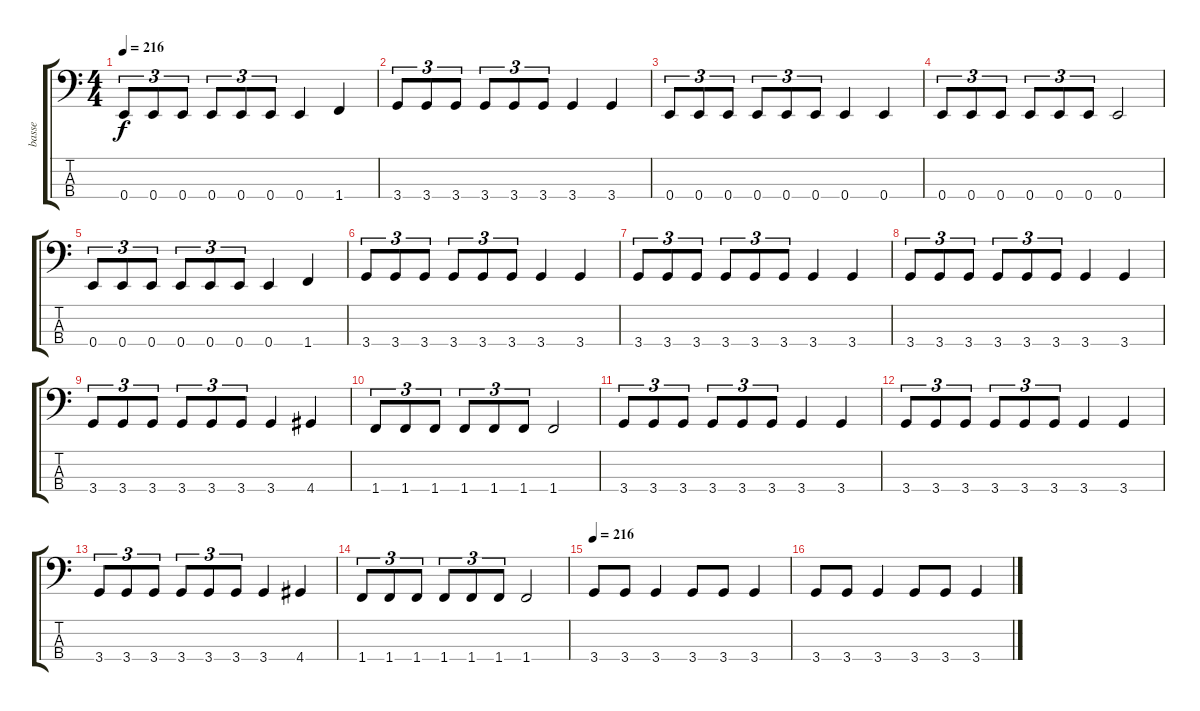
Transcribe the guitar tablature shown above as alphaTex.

\track ("basse" "basse") {instrument electricbasspick}
\staff {score tabs}
\tuning (G2 D2 A1 E1) {hide}
\ts (4 4)
\tempo 216
\clef f4
\ks c
0.4.8{tu (3 2) dy f} 0.4.8{tu (3 2)} 0.4.8{tu (3 2)} 0.4.8{tu (3 2)} 0.4.8{tu (3 2)} 0.4.8{tu (3 2)} 0.4.4 1.4.4 |
3.4.8{tu (3 2)} 3.4.8{tu (3 2)} 3.4.8{tu (3 2)} 3.4.8{tu (3 2)} 3.4.8{tu (3 2)} 3.4.8{tu (3 2)} 3.4.4 3.4.4 |
0.4.8{tu (3 2)} 0.4.8{tu (3 2)} 0.4.8{tu (3 2)} 0.4.8{tu (3 2)} 0.4.8{tu (3 2)} 0.4.8{tu (3 2)} 0.4.4 0.4.4 |
0.4.8{tu (3 2)} 0.4.8{tu (3 2)} 0.4.8{tu (3 2)} 0.4.8{tu (3 2)} 0.4.8{tu (3 2)} 0.4.8{tu (3 2)} 0.4.2 |
0.4.8{tu (3 2)} 0.4.8{tu (3 2)} 0.4.8{tu (3 2)} 0.4.8{tu (3 2)} 0.4.8{tu (3 2)} 0.4.8{tu (3 2)} 0.4.4 1.4.4 |
3.4.8{tu (3 2)} 3.4.8{tu (3 2)} 3.4.8{tu (3 2)} 3.4.8{tu (3 2)} 3.4.8{tu (3 2)} 3.4.8{tu (3 2)} 3.4.4 3.4.4 |
3.4.8{tu (3 2)} 3.4.8{tu (3 2)} 3.4.8{tu (3 2)} 3.4.8{tu (3 2)} 3.4.8{tu (3 2)} 3.4.8{tu (3 2)} 3.4.4 3.4.4 |
3.4.8{tu (3 2)} 3.4.8{tu (3 2)} 3.4.8{tu (3 2)} 3.4.8{tu (3 2)} 3.4.8{tu (3 2)} 3.4.8{tu (3 2)} 3.4.4 3.4.4 |
3.4.8{tu (3 2)} 3.4.8{tu (3 2)} 3.4.8{tu (3 2)} 3.4.8{tu (3 2)} 3.4.8{tu (3 2)} 3.4.8{tu (3 2)} 3.4.4 4.4.4 |
1.4.8{tu (3 2)} 1.4.8{tu (3 2)} 1.4.8{tu (3 2)} 1.4.8{tu (3 2)} 1.4.8{tu (3 2)} 1.4.8{tu (3 2)} 1.4.2 |
3.4.8{tu (3 2)} 3.4.8{tu (3 2)} 3.4.8{tu (3 2)} 3.4.8{tu (3 2)} 3.4.8{tu (3 2)} 3.4.8{tu (3 2)} 3.4.4 3.4.4 |
3.4.8{tu (3 2)} 3.4.8{tu (3 2)} 3.4.8{tu (3 2)} 3.4.8{tu (3 2)} 3.4.8{tu (3 2)} 3.4.8{tu (3 2)} 3.4.4 3.4.4 |
3.4.8{tu (3 2)} 3.4.8{tu (3 2)} 3.4.8{tu (3 2)} 3.4.8{tu (3 2)} 3.4.8{tu (3 2)} 3.4.8{tu (3 2)} 3.4.4 4.4.4 |
1.4.8{tu (3 2)} 1.4.8{tu (3 2)} 1.4.8{tu (3 2)} 1.4.8{tu (3 2)} 1.4.8{tu (3 2)} 1.4.8{tu (3 2)} 1.4.2 |
\tempo 216
3.4.8 3.4.8 3.4.4 3.4.8 3.4.8 3.4.4 |
3.4.8 3.4.8 3.4.4 3.4.8 3.4.8 3.4.4
